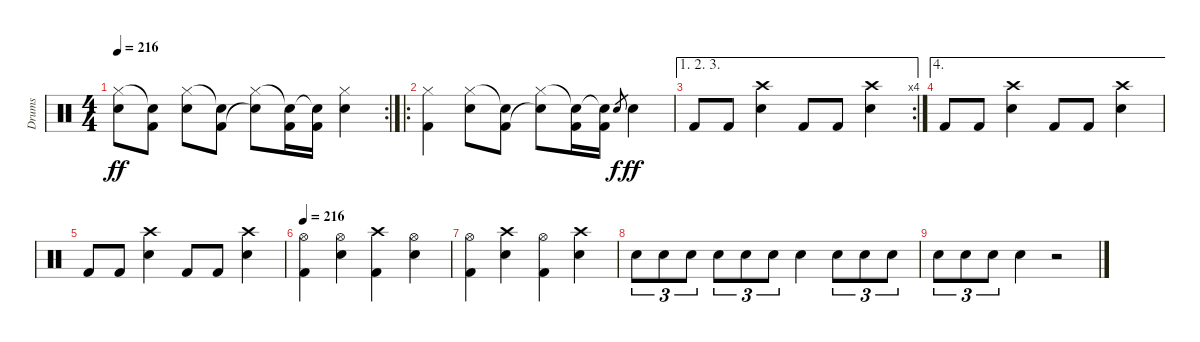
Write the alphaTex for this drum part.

\track ("Drums" "Drums") {instrument percussion}
\staff {score}
\articulation defaults
\rc 2
\ts (4 4)
\tempo 216
\clef neutral
\ks c
("Hi-Hat (closed)" "Snare (hit)"{t}).8{dy ff} ("Snare (hit)"{t} "Kick (hit) 2").8 ("Hi-Hat (closed)" "Snare (hit) 2").8 ("Snare (hit)"{t} "Kick (hit) 2").8 ("Hi-Hat (closed)" "Snare (hit)"{t}).8 ("Snare (hit)"{t} "Kick (hit) 2").16 ("Snare (hit)"{t} "Kick (hit) 2").16 ("Hi-Hat (closed)" "Snare (hit) 2").4 |
\ro
("Hi-Hat (closed)" "Kick (hit) 2").4 ("Hi-Hat (closed)" "Snare (hit) 2").8 ("Snare (hit)"{t} "Kick (hit) 2").8 ("Hi-Hat (closed)" "Snare (hit)"{t}).8 ("Snare (hit)"{t} "Kick (hit) 2").16 ("Snare (hit)"{t} "Kick (hit) 2").16 "Snare (hit) 2".8{gr dy f} "Snare (hit) 2".4{dy ff} |
\ae (1 2 3)
\rc 4 "Kick (hit) 2".8 "Kick (hit) 2".8
("Crash high (hit)" "Snare (hit) 2").4 "Kick (hit) 2".8 "Kick (hit) 2".8 ("Crash high (hit)" "Snare (hit) 2").4 |
\ae 4 "Kick (hit) 2".8 "Kick (hit) 2".8
("Crash high (hit)" "Snare (hit) 2").4 "Kick (hit) 2".8 "Kick (hit) 2".8 ("Crash high (hit)" "Snare (hit) 2").4 |
"Kick (hit) 2".8 "Kick (hit) 2".8 ("Crash high (hit)" "Snare (hit) 2").4 "Kick (hit) 2".8 "Kick (hit) 2".8 ("Crash high (hit)" "Snare (hit) 2").4 |
\tempo 216
("Hi-Hat (open)" "Kick (hit) 2").4 ("Hi-Hat (open)" "Snare (hit) 2").4 ("Crash high (hit)" "Kick (hit) 2").4 ("Hi-Hat (open)" "Snare (hit) 2").4 |
("Hi-Hat (open)" "Kick (hit) 2").4 ("Crash high (hit)" "Snare (hit) 2").4 ("Hi-Hat (open)" "Kick (hit) 2").4 ("Crash high (hit)" "Snare (hit) 2").4 |
"Snare (hit) 2".8{tu (3 2)} "Snare (hit) 2".8{tu (3 2)} "Snare (hit) 2".8{tu (3 2)} "Snare (hit) 2".8{tu (3 2)} "Snare (hit) 2".8{tu (3 2)} "Snare (hit) 2".8{tu (3 2)} "Snare (hit) 2".4 "Snare (hit) 2".8{tu (3 2)} "Snare (hit) 2".8{tu (3 2)} "Snare (hit) 2".8{tu (3 2)} |
"Snare (hit) 2".8{tu (3 2)} "Snare (hit) 2".8{tu (3 2)} "Snare (hit) 2".8{tu (3 2)} "Snare (hit) 2".4 r.2
